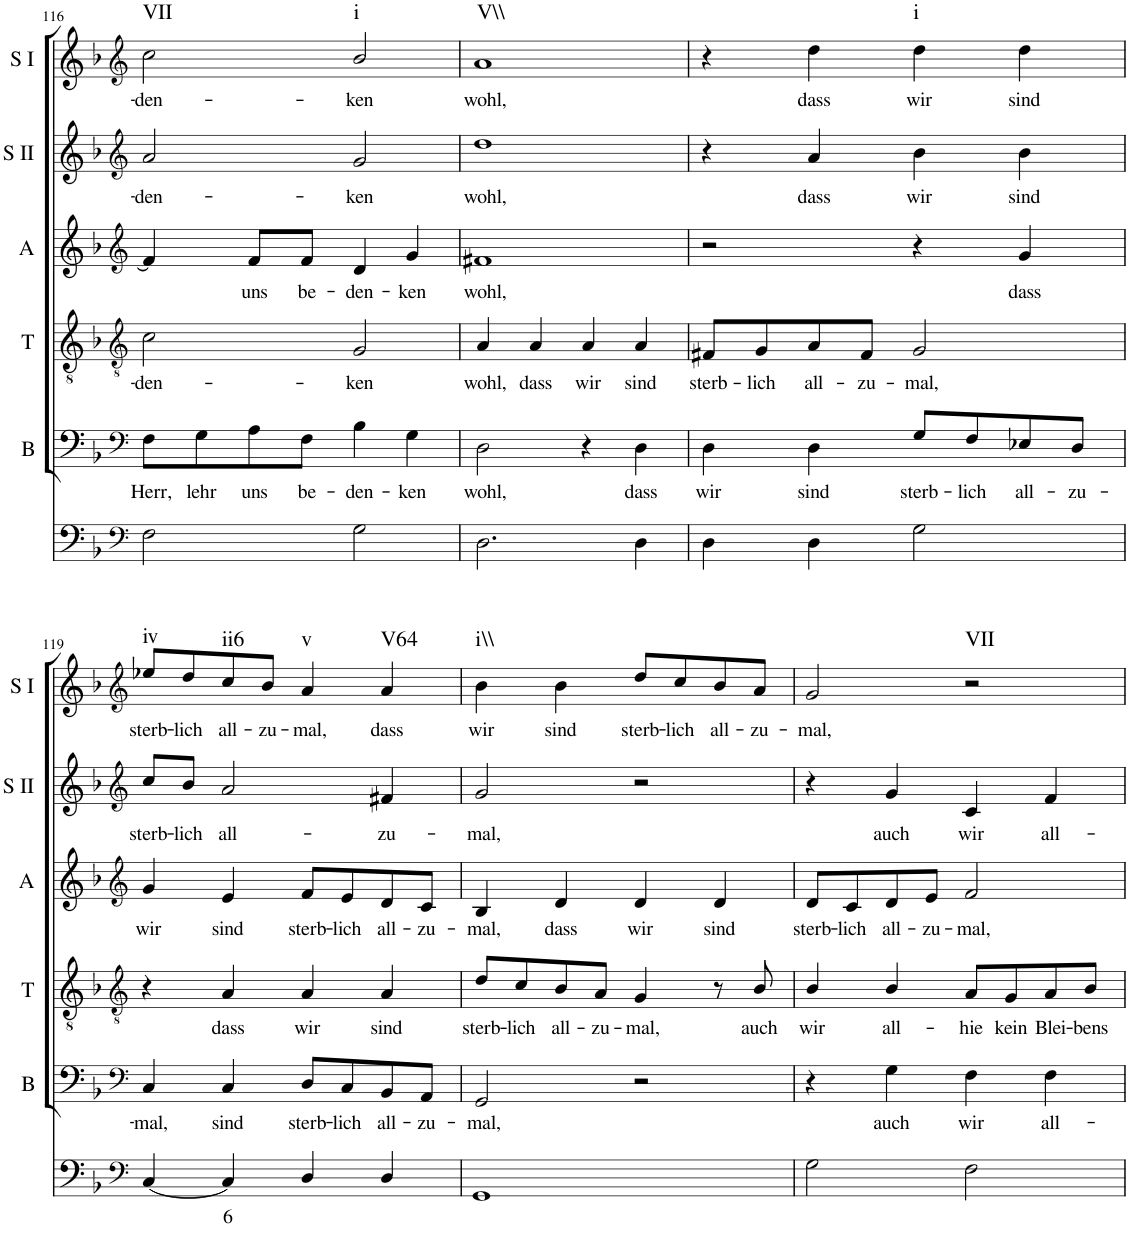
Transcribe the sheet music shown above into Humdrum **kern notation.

**kern	**text	**kern	**text	**kern	**text	**kern	**text	**kern	**text	**kern	**text	**harte
*part6	*part6	*part5	*part5	*part4	*part4	*part3	*part3	*part2	*part2	*part1	*part1	*part1
*staff6	*staff6	*staff5	*staff5	*staff4	*staff4	*staff3	*staff3	*staff2	*staff2	*staff1	*staff1	*
*I"Continuo	*	*I"Bass	*	*I"Tenor	*	*I"Alto	*	*I"Soprano II	*	*I"Soprano I	*	*
*	*	*I'B	*	*I'T	*	*I'A	*	*I'S II	*	*I'S I	*	*
!!LO:PB:g=z
*clefF4	*	*clefF4	*	*clefGv2	*	*clefG2	*	*clefG2	*	*clefG2	*	*
*k[b-]	*	*k[b-]	*	*k[b-]	*	*k[b-]	*	*k[b-]	*	*k[b-]	*	*
*M4/4	*	*M4/4	*	*M4/4	*	*M4/4	*	*M4/4	*	*M4/4	*	*
=116	=116	=116	=116	=116	=116	=116	=116	=116	=116	=116	=116	=116
!	!	!	!LO:LY:b	!	!LO:LY:b	!	!	!	!LO:LY:b	!	!LO:LY:b	!LO:H:kt=VII
2F\	.	8F\L	Herr,	2c\	den-	4f/]	.	2a/	den-	2cc\	den-	N
!	!	!	!LO:LY:b	!	!	!	!	!	!	!	!	!
.	.	8G\	lehr	.	.	.	.	.	.	.	.	.
!	!	!	!LO:LY:b	!	!	!	!LO:LY:b	!	!	!	!	!
.	.	8A\	uns	.	.	8f/L	uns	.	.	.	.	.
!	!	!	!LO:LY:b	!	!	!	!LO:LY:b	!	!	!	!	!
.	.	8F\J	be-	.	.	8f/J	be-	.	.	.	.	.
!	!	!	!LO:LY:b	!	!LO:LY:b	!	!LO:LY:b	!	!LO:LY:b	!	!LO:LY:b	!LO:H:kt=i
2G\	.	4B-\	den-	2G/	ken	4d/	den-	2g/	ken	2b-/	ken	N
!	!	!	!LO:LY:b	!	!	!	!LO:LY:b	!	!	!	!	!
.	.	4G\	ken	.	.	4g/	ken	.	.	.	.	.
=117	=117	=117	=117	=117	=117	=117	=117	=117	=117	=117	=117	=117
!	!	!	!LO:LY:b	!	!LO:LY:b	!	!LO:LY:b	!	!LO:LY:b	!	!LO:LY:b	!LO:H:kt=V\\
2.D\	.	2D\	wohl,	4A/	wohl,	1f#X	wohl,	1dd	wohl,	1a	wohl,	N
!	!	!	!	!	!LO:LY:b	!	!	!	!	!	!	!
.	.	.	.	4A/	dass	.	.	.	.	.	.	.
!	!	!	!	!	!LO:LY:b	!	!	!	!	!	!	!
.	.	4r	.	4A/	wir	.	.	.	.	.	.	.
!	!	!	!LO:LY:b	!	!LO:LY:b	!	!	!	!	!	!	!
4D\	.	4D\	dass	4A/	sind	.	.	.	.	.	.	.
=118	=118	=118	=118	=118	=118	=118	=118	=118	=118	=118	=118	=118
!	!	!	!LO:LY:b	!	!LO:LY:b	!	!	!	!	!	!	!
4D\	.	4D\	wir	8F#X/L	sterb-	2r	.	4r	.	4r	.	.
!	!	!	!	!	!LO:LY:b	!	!	!	!	!	!	!
.	.	.	.	8G/	lich	.	.	.	.	.	.	.
!	!	!	!LO:LY:b	!	!LO:LY:b	!	!	!	!LO:LY:b	!	!LO:LY:b	!
4D\	.	4D\	sind	8A/	all-	.	.	4a/	dass	4dd\	dass	.
!	!	!	!	!	!LO:LY:b	!	!	!	!	!	!	!
.	.	.	.	8F#/J	zu-	.	.	.	.	.	.	.
!	!	!	!LO:LY:b	!	!LO:LY:b	!	!	!	!LO:LY:b	!	!LO:LY:b	!LO:H:kt=i
2G\	.	8G/L	sterb-	2G/	mal,	4r	.	4b-\	wir	4dd\	wir	N
!	!	!	!LO:LY:b	!	!	!	!	!	!	!	!	!
.	.	8F/	lich	.	.	.	.	.	.	.	.	.
!	!	!	!LO:LY:b	!	!	!	!LO:LY:b	!	!LO:LY:b	!	!LO:LY:b	!
.	.	8E-X/	all-	.	.	4g/	dass	4b-\	sind	4dd\	sind	.
!	!	!	!LO:LY:b	!	!	!	!	!	!	!	!	!
.	.	8D/J	zu-	.	.	.	.	.	.	.	.	.
!!LO:LB:g=z
=119	=119	=119	=119	=119	=119	=119	=119	=119	=119	=119	=119	=119
*clefF4	*	*clefF4	*	*clefGv2	*	*clefG2	*	*clefG2	*	*clefG2	*	*
!	!	!	!LO:LY:b	!	!	!	!LO:LY:b	!	!LO:LY:b	!	!LO:LY:b	!LO:H:kt=iv
[4C/	.	4C/	mal,	4r	.	4g/	wir	8cc/L	sterb-	8ee-X/L	sterb-	N
!	!	!	!	!	!	!	!	!	!LO:LY:b	!	!LO:LY:b	!
.	.	.	.	.	.	.	.	8b-/J	lich	8dd/	lich	.
!	!LO:LY:b	!	!LO:LY:b	!	!LO:LY:b	!	!LO:LY:b	!	!LO:LY:b	!	!LO:LY:b	!LO:H:kt=ii6
4C/]	6	4C/	sind	4A/	dass	4e/	sind	2a/	all-	8cc/	all-	N
!	!	!	!	!	!	!	!	!	!	!	!LO:LY:b	!
.	.	.	.	.	.	.	.	.	.	8b-/J	zu-	.
!	!	!	!LO:LY:b	!	!LO:LY:b	!	!LO:LY:b	!	!	!	!LO:LY:b	!LO:H:kt=v
4D/	.	8D/L	sterb-	4A/	wir	8f/L	sterb-	.	.	4a/	mal,	N
!	!	!	!LO:LY:b	!	!	!	!LO:LY:b	!	!	!	!	!
.	.	8C/	lich	.	.	8e/	lich	.	.	.	.	.
!	!	!	!LO:LY:b	!	!LO:LY:b	!	!LO:LY:b	!	!LO:LY:b	!	!LO:LY:b	!LO:H:kt=V64
4D/	.	8BB-/	all-	4A/	sind	8d/	all-	4f#X/	zu-	4a/	dass	N
!	!	!	!LO:LY:b	!	!	!	!LO:LY:b	!	!	!	!	!
.	.	8AA/J	zu-	.	.	8c/J	zu-	.	.	.	.	.
=120	=120	=120	=120	=120	=120	=120	=120	=120	=120	=120	=120	=120
!	!	!	!LO:LY:b	!	!LO:LY:b	!	!LO:LY:b	!	!LO:LY:b	!	!LO:LY:b	!LO:H:kt=i\\
1GG	.	2GG/	mal,	8d/L	sterb-	4B-/	mal,	2g/	mal,	4b-\	wir	N
!	!	!	!	!	!LO:LY:b	!	!	!	!	!	!	!
.	.	.	.	8c/	lich	.	.	.	.	.	.	.
!	!	!	!	!	!LO:LY:b	!	!LO:LY:b	!	!	!	!LO:LY:b	!
.	.	.	.	8B-/	all-	4d/	dass	.	.	4b-\	sind	.
!	!	!	!	!	!LO:LY:b	!	!	!	!	!	!	!
.	.	.	.	8A/J	zu-	.	.	.	.	.	.	.
!	!	!	!	!	!LO:LY:b	!	!LO:LY:b	!	!	!	!LO:LY:b	!
.	.	2r	.	4G/	mal,	4d/	wir	2r	.	8dd/L	sterb-	.
!	!	!	!	!	!	!	!	!	!	!	!LO:LY:b	!
.	.	.	.	.	.	.	.	.	.	8cc/	lich	.
!	!	!	!	!	!	!	!LO:LY:b	!	!	!	!LO:LY:b	!
.	.	.	.	8r	.	4d/	sind	.	.	8b-/	all-	.
!	!	!	!	!	!LO:LY:b	!	!	!	!	!	!LO:LY:b	!
.	.	.	.	8B-/	auch	.	.	.	.	8a/J	zu-	.
=121	=121	=121	=121	=121	=121	=121	=121	=121	=121	=121	=121	=121
!	!	!	!	!	!LO:LY:b	!	!LO:LY:b	!	!	!	!LO:LY:b	!
2G\	.	4r	.	4B-/	wir	8d/L	sterb-	4r	.	2g/	mal,	.
!	!	!	!	!	!	!	!LO:LY:b	!	!	!	!	!
.	.	.	.	.	.	8c/	lich	.	.	.	.	.
!	!	!	!LO:LY:b	!	!LO:LY:b	!	!LO:LY:b	!	!LO:LY:b	!	!	!
.	.	4G\	auch	4B-/	all-	8d/	all-	4g/	auch	.	.	.
!	!	!	!	!	!	!	!LO:LY:b	!	!	!	!	!
.	.	.	.	.	.	8e/J	zu-	.	.	.	.	.
!	!	!	!LO:LY:b	!	!LO:LY:b	!	!LO:LY:b	!	!LO:LY:b	!	!	!LO:H:kt=VII
2F\	.	4F\	wir	8A/L	hie	2f/	mal,	4c/	wir	2r	.	N
!	!	!	!	!	!LO:LY:b	!	!	!	!	!	!	!
.	.	.	.	8G/	kein	.	.	.	.	.	.	.
!	!	!	!LO:LY:b	!	!LO:LY:b	!	!	!	!LO:LY:b	!	!	!
.	.	4F\	all-	8A/	Blei-	.	.	4f/	all-	.	.	.
!	!	!	!	!	!LO:LY:b	!	!	!	!	!	!	!
.	.	.	.	8B-/J	bens	.	.	.	.	.	.	.
=	=	=	=	=	=	=	=	=	=	=	=	=
*-	*-	*-	*-	*-	*-	*-	*-	*-	*-	*-	*-	*-
